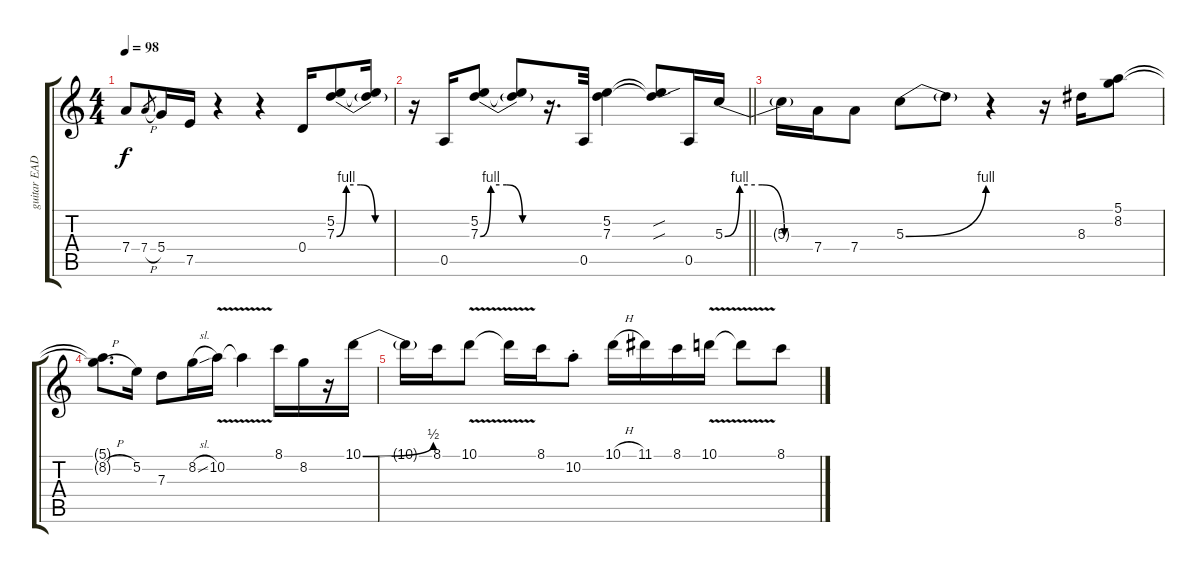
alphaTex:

\track ("guitar EADGBE" "guitar EAD") {instrument overdrivenguitar}
\staff {score tabs}
\tuning (E4 B3 G3 D3 A2 E2) {hide}
\ts (4 4)
\tempo 98
\clef g2
\ks c
7.4{t}.8{dy f} 7.4{h}.8{gr} 5.4.16 7.5.16 r.4 r.4 0.4.16 (5.2 7.3{be (custom 0 0 10 4 25 4 40 0 60 0)}).8 (5.2{t} 7.3{t}).16 |
\barLineRight lightlight
r.16 0.5.16 (5.2 7.3{be (custom 0 0 10 4 25 4 40 0 60 0)}).8 (5.2{t} 7.3{t}).8 r.16{d} 0.5.32 (5.2 7.3).4 (5.2{sou t} 7.3{sou t}).8 0.5.16 5.3{be (custom 0 0 10 4 25 4 40 0 60 0)}.16 |
5.3{t}.16 7.4.16 7.4.8 5.3{be (bend 0 0 60 4)}.8 5.3{t}.8 r.4 r.16 8.3.16 (5.1 8.2).8 |
(5.1{t} 8.2{h t}).8{d} 5.2.16 7.3.8 8.2{sl}.16 10.2{v}.16 10.2{v t}.4 8.1.16 8.2.16 r.16 10.1{be (bend 0 0 60 2)}.16 |
10.1{t}.16 8.1.16 10.1{v}.8 10.1{t}.16 8.1.16 10.2{st}.8 10.1{h}.16 11.1.16 8.1.16 10.1{v}.16 10.1{t}.8 8.1.8
